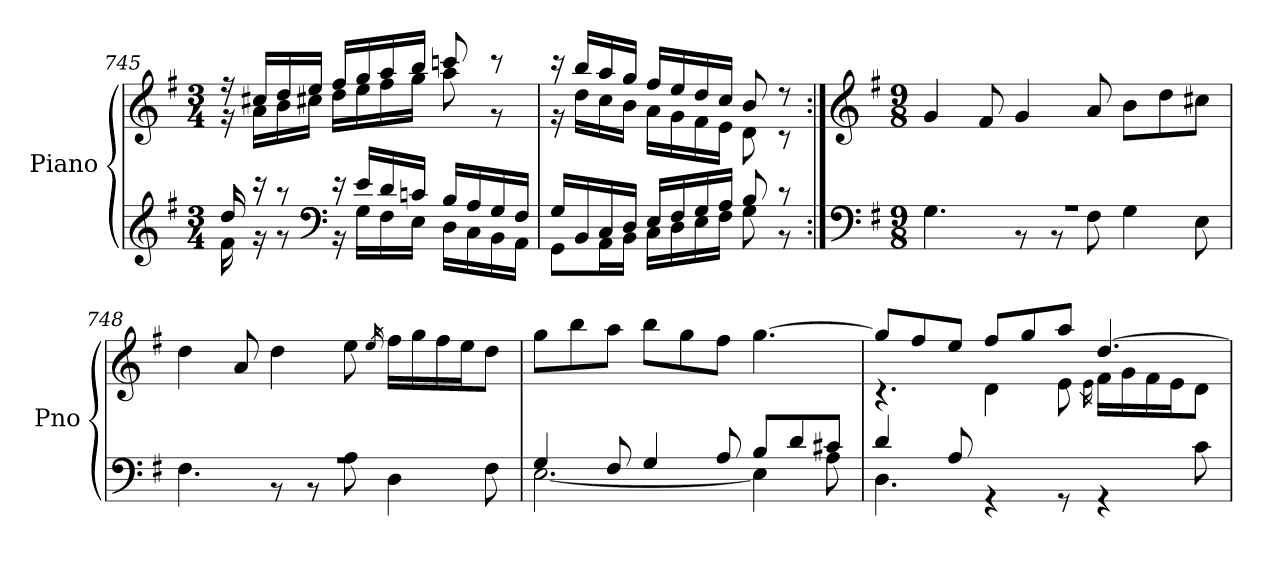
**kern	**kern
*part1	*part1
*staff2	*staff1
*I"Piano	*
*I'Pno	*
*clefG2	*clefG2
*k[f#]	*k[f#]
*M3/4	*M3/4
=745	=745
*^	*^
16dd/	16f#\	16r	16r
16r	16r	16cc#X/LL	16a\LL
8r	8r	16dd/	16b\
.	.	16ee/JJ	16cc#X\JJ
*clefF4	*	*	*
16r	16r	16ff#/LL	16dd\LL
16e/LL	16G\LL	16gg/	16ee\
16d/	16F#\	16aa/	16ff#\
16cn/JJ	16E\JJ	16bb/JJ	16gg\JJ
16B/LL	16D\LL	8cccn/	8aa\
16A/	16C\	.	.
16G/	16BB\	8r	8r
16F#/JJ	16AA\JJ	.	.
=746	=746	=746	=746
16G/LL	8GG\L	16r	16r
16BB/	.	16bb/LL	16dd\LL
16C/	16AA\L	16aa/	16cc\
16D/JJ	16BB\JJ	16gg/JJ	16b\JJ
16E/LL	16C\LL	16ff#/LL	16a\LL
16F#/	16D\	16ee/	16g\
16G/	16E\	16dd/	16f#\
16A/JJ	16F#\JJ	16cc/JJ	16e\JJ
8B/	8G\	8b/	8d\
8r	8r	8r	8r
*	*	*v	*v
!!LO:PB:g=z
=747:|!	=747:|!	=747:|!
*clefF4	*	*clefG2
*k[f#]	*	*k[f#]
*M9/8	*	*M9/8
*	*	*^
!	!	!LO:TX:a:t=𝅘𝅥𝅭 = 84	!
*	*	*v	*v
8%9rA	4.G\	4g/
.	.	8f#/
.	8r	4g/
.	8r	.
.	8F#\	8a/
.	4G\	8b\L
.	.	8dd\
.	8E\	8cc#X\J
=748	=748	=748
8%9rA	4.F#\	4dd\
.	.	8a/
.	8r	4dd\
.	8r	.
.	8A\	8ee\
.	.	16qee/
.	4D\	16ff#\LL
.	.	16gg\
.	.	16ff#\
.	.	16ee\J
.	8F#\	8dd\J
=749	=749	=749
4G/	[2.E\	8gg\L
.	.	8bb\
8F#/	.	8aa\J
4G/	.	8bb\L
.	.	8gg\
8A/	.	8ff#\J
8B/L	4E\]	[4.gg\
8d/	.	.
8c#X/J	8A\	.
=750	=750	=750
*	*	*^
4d/	4.D\	8gg/L]	4.r
.	.	8ff#/	.
8A/	.	8ee/J	.
4rGG	2.ryy	8ff#/L	4d\
.	.	8gg/	.
8rGG	.	8aa/J	8e\
.	.	.	16qe\
4rGG	.	[4.dd/	16f#\LL
.	.	.	16g\
.	.	.	16f#\
.	.	.	16e\J
8c\	.	.	8d\J
*v	*v	*	*
*	*v	*v
=	=
*-	*-
